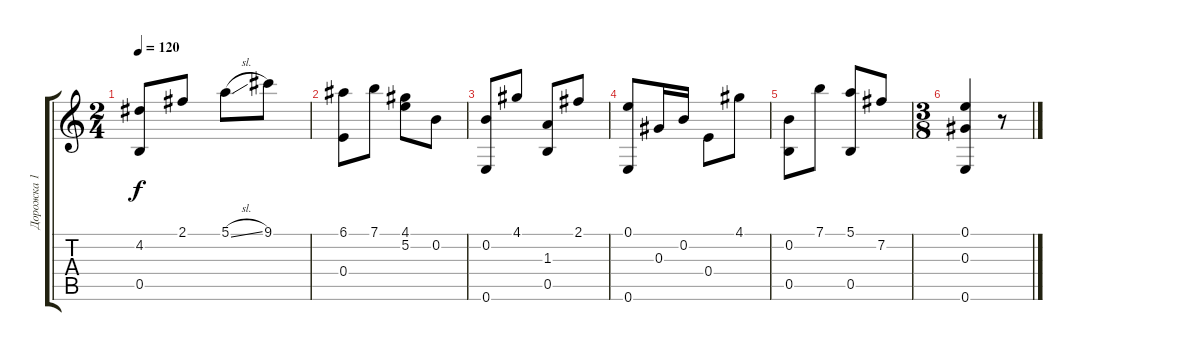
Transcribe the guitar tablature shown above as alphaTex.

\track ("Дорожка 1" "Дорожка 1") {instrument acousticguitarnylon}
\staff {score tabs}
\tuning (E4 B3 Ab3 E3 B2 E2) {hide}
\ts (2 4)
\tempo 120
\clef g2
\ks c
(4.2 0.5).8{dy f} 2.1.8 5.1{sl}.8 9.1.8 |
(6.1 0.4).8 7.1.8 (4.1 5.2).8 0.2.8 |
(0.2 0.6).8 4.1.8 (1.3 0.5).8 2.1.8 |
(0.1 0.6).8 0.3.16 0.2.16 0.4.8 4.1.8 |
(0.2 0.5).8 7.1.8 (5.1 0.5).8 7.2.8 |
\ts (3 8)
(0.1 0.3 0.6).4 r.8
